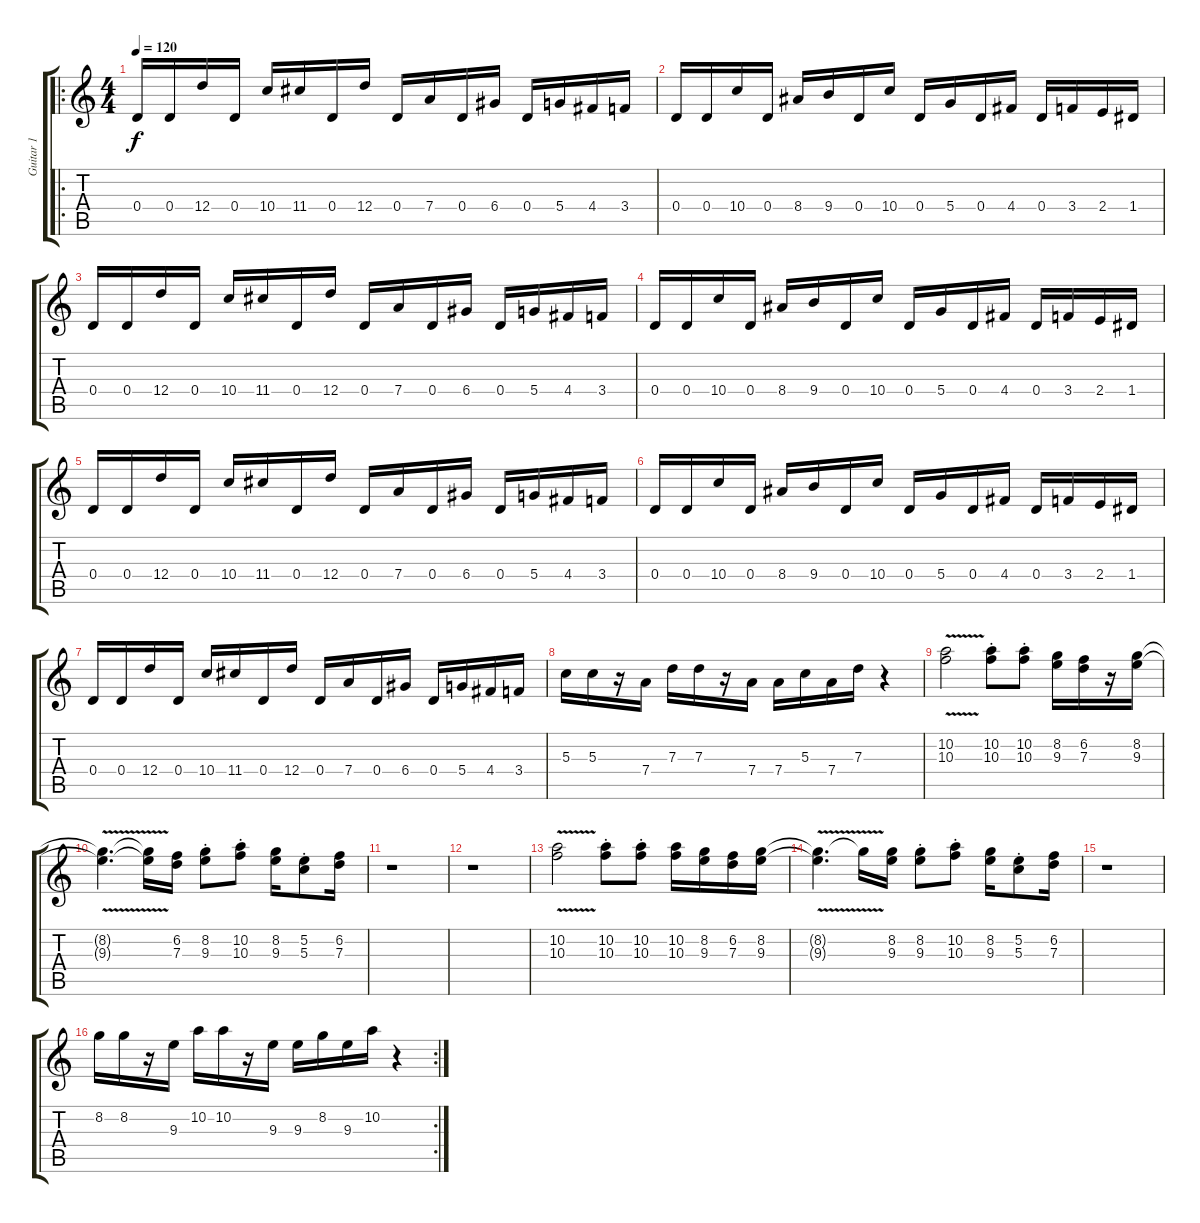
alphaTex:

\track ("Guitar 1" "Guitar 1") {instrument overdrivenguitar}
\staff {score tabs}
\tuning (E4 B3 G3 D3 A2 E2) {hide}
\ro
\ts (4 4)
\tempo 120
\clef g2
\ks c
0.4.16{txt "" dy f instrument overdrivenguitar} 0.4.16 12.4.16 0.4.16 10.4.16 11.4.16 0.4.16 12.4.16 0.4.16 7.4.16 0.4.16 6.4.16 0.4.16 5.4.16 4.4.16 3.4.16 |
0.4.16 0.4.16 10.4.16 0.4.16 8.4.16 9.4.16 0.4.16 10.4.16 0.4.16 5.4.16 0.4.16 4.4.16 0.4.16 3.4.16 2.4.16 1.4.16 |
0.4.16 0.4.16 12.4.16 0.4.16 10.4.16 11.4.16 0.4.16 12.4.16 0.4.16 7.4.16 0.4.16 6.4.16 0.4.16 5.4.16 4.4.16 3.4.16 |
0.4.16 0.4.16 10.4.16 0.4.16 8.4.16 9.4.16 0.4.16 10.4.16 0.4.16 5.4.16 0.4.16 4.4.16 0.4.16 3.4.16 2.4.16 1.4.16 |
0.4.16 0.4.16 12.4.16 0.4.16 10.4.16 11.4.16 0.4.16 12.4.16 0.4.16 7.4.16 0.4.16 6.4.16 0.4.16 5.4.16 4.4.16 3.4.16 |
0.4.16 0.4.16 10.4.16 0.4.16 8.4.16 9.4.16 0.4.16 10.4.16 0.4.16 5.4.16 0.4.16 4.4.16 0.4.16 3.4.16 2.4.16 1.4.16 |
0.4.16 0.4.16 12.4.16 0.4.16 10.4.16 11.4.16 0.4.16 12.4.16 0.4.16 7.4.16 0.4.16 6.4.16 0.4.16 5.4.16 4.4.16 3.4.16 |
5.3.16 5.3.16 r.16 7.4.16 7.3.16 7.3.16 r.16 7.4.16 7.4.16 5.3.16 7.4.16 7.3.16 r.4 |
(10.2{v} 10.3).2 (10.2{st} 10.3{st}).8 (10.2{st} 10.3{st}).8 (8.2 9.3).16 (6.2 7.3).16 r.16 (8.2 9.3).16 |
(8.2{v t} 9.3{v t}).4{d} (8.2{t} 9.3{t}).16 (6.2 7.3).16 (8.2{st} 9.3{st}).8 (10.2{st} 10.3{st}).8 (8.2 9.3).16 (5.2{st} 5.3{st}).8 (6.2 7.3).16 |
r.1 |
r.1 |
(10.2{v} 10.3).2 (10.2{st} 10.3{st}).8 (10.2{st} 10.3{st}).8 (10.2 10.3).16 (8.2 9.3).16 (6.2 7.3).16 (8.2 9.3).16 |
(8.2{v t} 9.3{v t}).4{d} 8.2{t}.16 (8.2 9.3).16 (8.2{st} 9.3{st}).8 (10.2{st} 10.3{st}).8 (8.2 9.3).16 (5.2{st} 5.3{st}).8 (6.2 7.3).16 |
r.1 |
\rc 2
8.2.16 8.2.16 r.16 9.3.16 10.2.16 10.2.16 r.16 9.3.16 9.3.16 8.2.16 9.3.16 10.2.16 r.4
